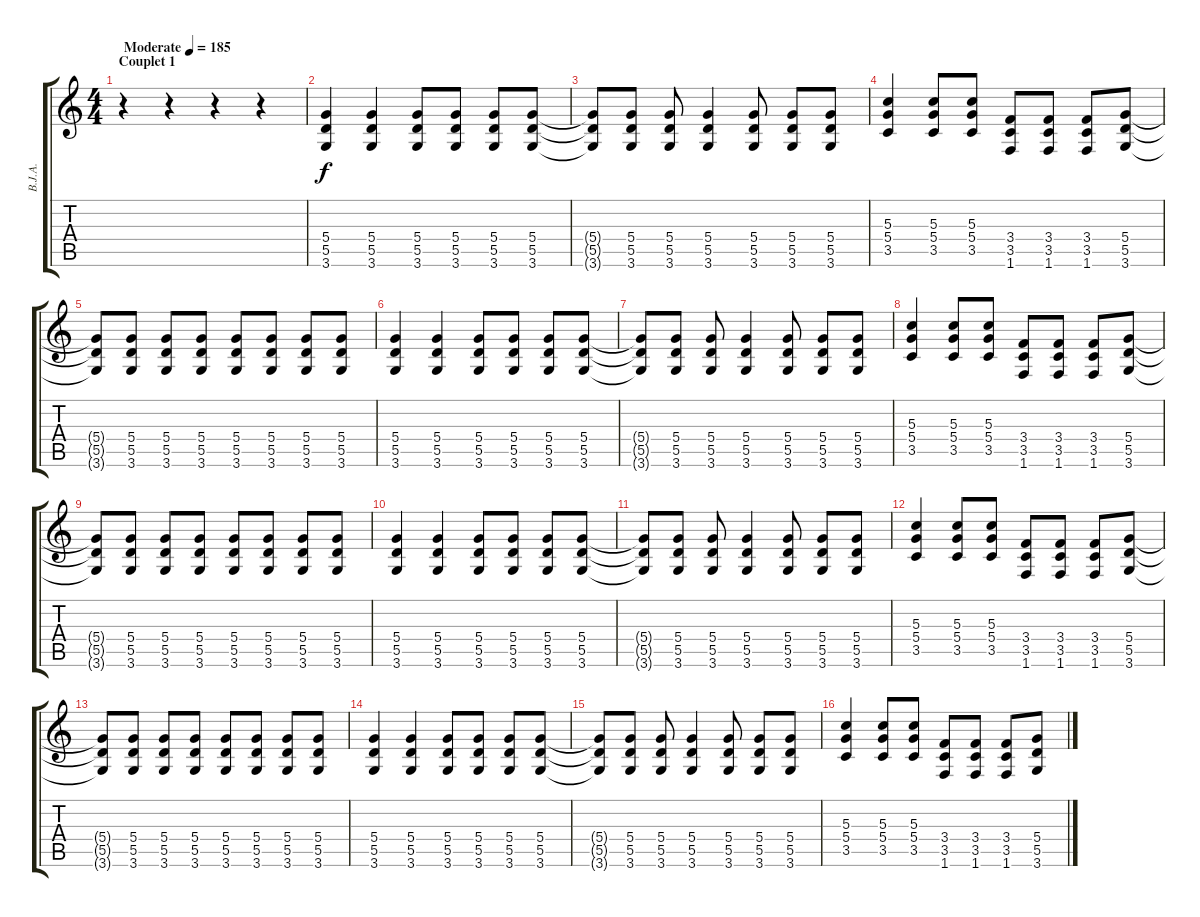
\track ("B.J.A." "B.J.A.") {instrument overdrivenguitar}
\staff {score tabs}
\tuning (E4 B3 G3 D3 A2 E2) {hide}
\ts (4 4)
\section ("" "Couplet 1")
\tempo (185 "Moderate")
\clef g2
\ks c
r.4{dy f instrument overdrivenguitar} r.4 r.4 r.4 |
(5.4 5.5 3.6).4 (5.4 5.5 3.6).4 (5.4 5.5 3.6).8 (5.4 5.5 3.6).8 (5.4 5.5 3.6).8 (5.4 5.5 3.6).8 |
(5.4{t} 5.5{t} 3.6{t}).8 (5.4 5.5 3.6).8 (5.4 5.5 3.6).8 (5.4 5.5 3.6).4 (5.4 5.5 3.6).8 (5.4 5.5 3.6).8 (5.4 5.5 3.6).8 |
(5.3 5.4 3.5).4 (5.3 5.4 3.5).8 (5.3 5.4 3.5).8 (3.4 3.5 1.6).8 (3.4 3.5 1.6).8 (3.4 3.5 1.6).8 (5.4 5.5 3.6).8 |
(5.4{t} 5.5{t} 3.6{t}).8 (5.4 5.5 3.6).8 (5.4 5.5 3.6).8 (5.4 5.5 3.6).8 (5.4 5.5 3.6).8 (5.4 5.5 3.6).8 (5.4 5.5 3.6).8 (5.4 5.5 3.6).8 |
(5.4 5.5 3.6).4 (5.4 5.5 3.6).4 (5.4 5.5 3.6).8 (5.4 5.5 3.6).8 (5.4 5.5 3.6).8 (5.4 5.5 3.6).8 |
(5.4{t} 5.5{t} 3.6{t}).8 (5.4 5.5 3.6).8 (5.4 5.5 3.6).8 (5.4 5.5 3.6).4 (5.4 5.5 3.6).8 (5.4 5.5 3.6).8 (5.4 5.5 3.6).8 |
(5.3 5.4 3.5).4 (5.3 5.4 3.5).8 (5.3 5.4 3.5).8 (3.4 3.5 1.6).8 (3.4 3.5 1.6).8 (3.4 3.5 1.6).8 (5.4 5.5 3.6).8 |
(5.4{t} 5.5{t} 3.6{t}).8 (5.4 5.5 3.6).8 (5.4 5.5 3.6).8 (5.4 5.5 3.6).8 (5.4 5.5 3.6).8 (5.4 5.5 3.6).8 (5.4 5.5 3.6).8 (5.4 5.5 3.6).8 |
(5.4 5.5 3.6).4 (5.4 5.5 3.6).4 (5.4 5.5 3.6).8 (5.4 5.5 3.6).8 (5.4 5.5 3.6).8 (5.4 5.5 3.6).8 |
(5.4{t} 5.5{t} 3.6{t}).8 (5.4 5.5 3.6).8 (5.4 5.5 3.6).8 (5.4 5.5 3.6).4 (5.4 5.5 3.6).8 (5.4 5.5 3.6).8 (5.4 5.5 3.6).8 |
(5.3 5.4 3.5).4 (5.3 5.4 3.5).8 (5.3 5.4 3.5).8 (3.4 3.5 1.6).8 (3.4 3.5 1.6).8 (3.4 3.5 1.6).8 (5.4 5.5 3.6).8 |
(5.4{t} 5.5{t} 3.6{t}).8 (5.4 5.5 3.6).8 (5.4 5.5 3.6).8 (5.4 5.5 3.6).8 (5.4 5.5 3.6).8 (5.4 5.5 3.6).8 (5.4 5.5 3.6).8 (5.4 5.5 3.6).8 |
(5.4 5.5 3.6).4 (5.4 5.5 3.6).4 (5.4 5.5 3.6).8 (5.4 5.5 3.6).8 (5.4 5.5 3.6).8 (5.4 5.5 3.6).8 |
(5.4{t} 5.5{t} 3.6{t}).8 (5.4 5.5 3.6).8 (5.4 5.5 3.6).8 (5.4 5.5 3.6).4 (5.4 5.5 3.6).8 (5.4 5.5 3.6).8 (5.4 5.5 3.6).8 |
(5.3 5.4 3.5).4 (5.3 5.4 3.5).8 (5.3 5.4 3.5).8 (3.4 3.5 1.6).8 (3.4 3.5 1.6).8 (3.4 3.5 1.6).8 (5.4 5.5 3.6).8
